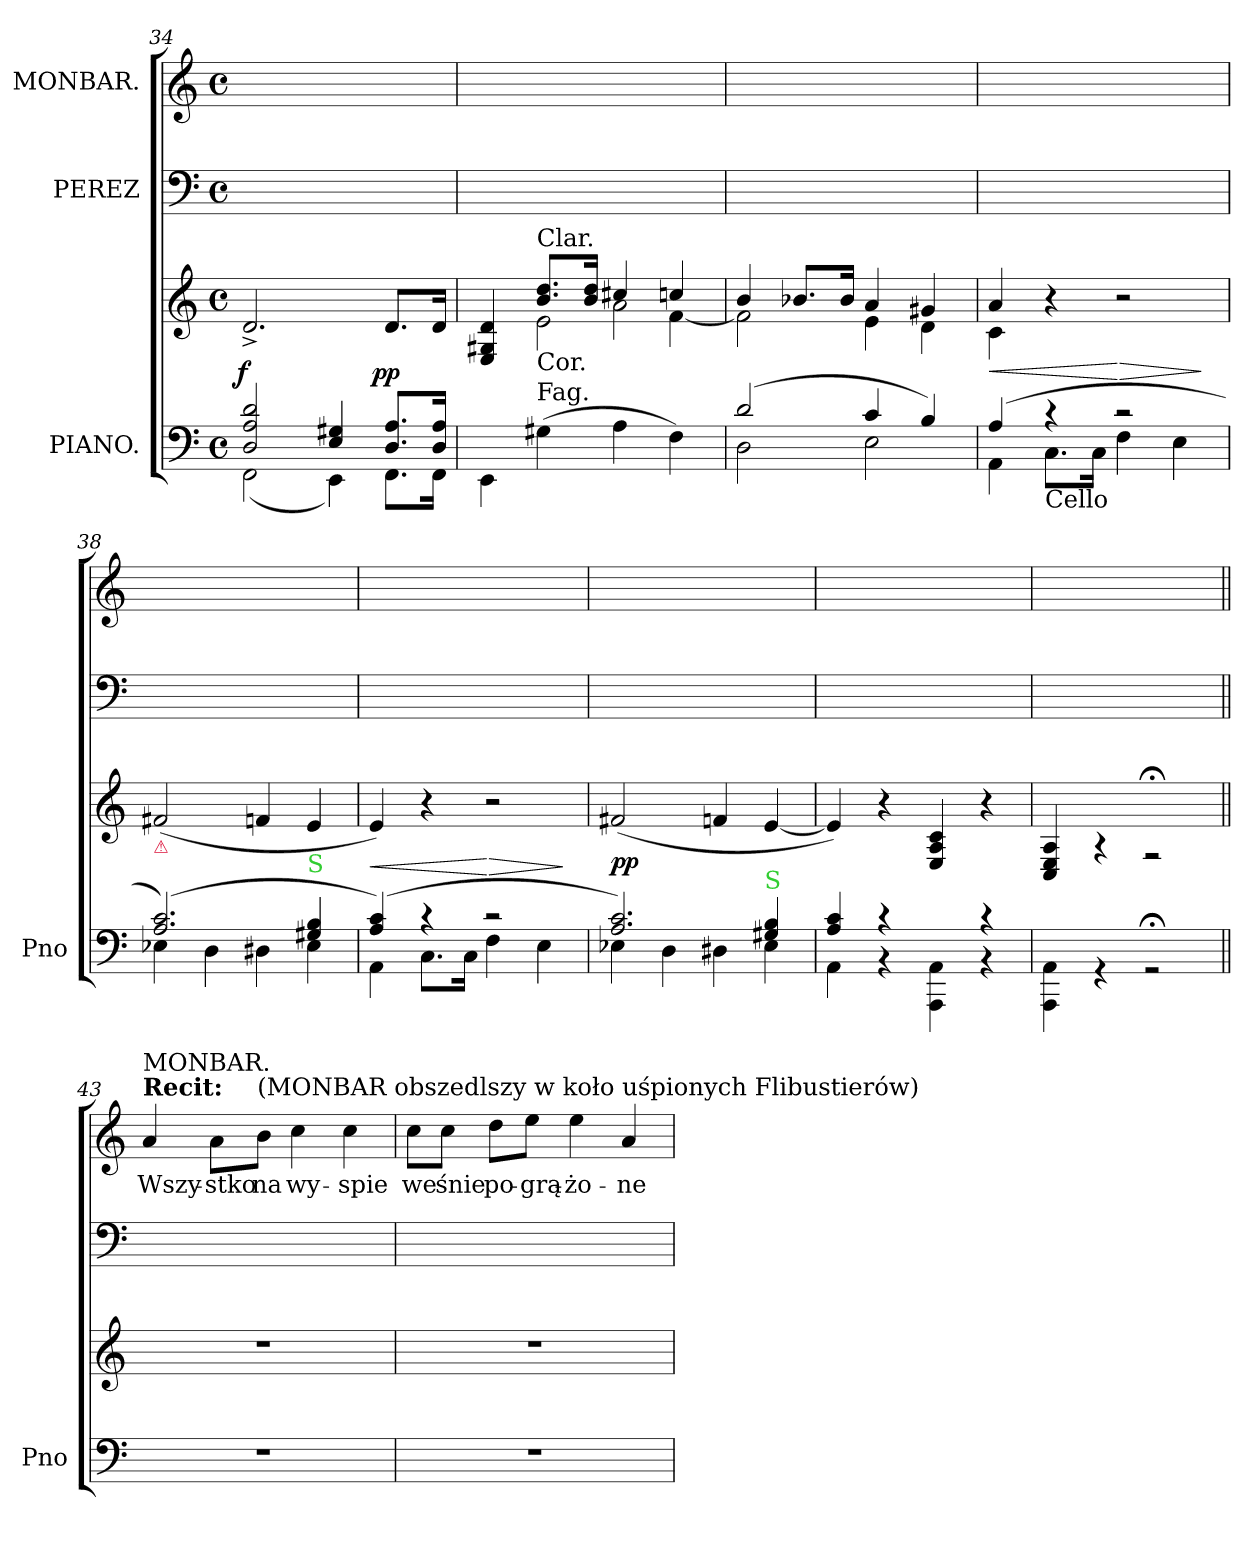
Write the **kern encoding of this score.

**kern	**kern	**dynam	**kern	**kern	**text
*part3	*part3	*part3	*part2	*part1	*part1
*staff4	*staff3	*staff3/4	*staff2	*staff1	*staff1
*I"PIANO.	*	*	*I"PEREZ	*I"MONBAR.	*
*I'Pno	*	*	*	*	*
*clefF4	*clefG2	*	*clefF4	*clefG2	*
*	*	*	*	*ITrd8c12	*
*k[]	*k[]	*	*k[]	*k[]	*
*a:	*a:	*	*a:	*a:	*
*M4/4	*M4/4	*	*M4/4	*M4/4	*
*met(c)	*met(c)	*	*met(c)	*met(c)	*
=34	=34	=34	=34	=34	=34
*^	*	*	*	*	*
!	!	!	!LO:DY:cj	!	!	!
2D/ 2A/ 2d/	(2FF\	2.d^/	f	1ryy	1ryy	.
4E/ 4G#X/	4EE\)	.	.	.	.	.
!	!	!	!LO:DY:cj	!	!	!
8.D/ 8.A/L	8.FF\L	8.d/L	pp	.	.	.
16D/ 16A/Jk	16FF\Jk	16d/Jk	.	.	.	.
=35	=35	=35	=35	=35	=35	=35
*	*	*^	*	*	*	*
*	*	*	*^	*	*	*	*
4ryy	4EE\	4E/ 4G#X/ 4d/	4ryy	2ryy	.	1ryy	1ryy	.
!	!	!LO:TX:a:t=Clar.	!	!	!	!	!	!
!	!	!LO:TX:b:t=Cor.	!	!	!	!	!	!
!LO:TX:a:t=Fag.	!	!	!	!	!	!	!	!
(4G#X\	4ryy	8.b/ 8.dd/L	2e\	.	.	.	.	.
.	.	16b/ 16dd/Jk	.	.	.	.	.	.
4A\	2ryy	4cc#X/	.	2a\	.	.	.	.
4F\)	.	4ccn/	[4f\	.	.	.	.	.
*	*	*	*v	*v	*	*	*	*
=36	=36	=36	=36	=36	=36	=36	=36
(2d/	2D\	4b/	2f\]	.	1ryy	1ryy	.
.	.	8.b-X/L	.	.	.	.	.
.	.	16b-/Jk	.	.	.	.	.
4c/	2E\	4a/	4e\	.	.	.	.
4B/)	.	4g#X/	4d\	.	.	.	.
=37	=37	=37	=37	=37	=37	=37	=37
(4A/	4AA\	4a/	4c\	<	1ryy	1ryy	.
!LO:TX:b:t=Cello	!	!	!	!	!	!	!
4r	8.C\L	4r	4ryy	.	.	.	.
.	16C\Jk	.	.	.	.	.	.
2r	4F\	2r	2ryy	[ >	.	.	.
.	4E\	.	.	.	.	.	.
*v	*v	*	*	*	*	*	*
*	*v	*v	*	*	*	*
.	.	]	.	.	.
=38	=38	=38	=38	=38	=38
*^	*	*	*	*	*
!	!	!LO:TX:b:i:color=crimson:t=⚠	!	!	!	!
(2.A/ 2.c/)	4E-X\	(>2f#X/	.	1ryy	1ryy	.
.	4D\	.	.	.	.	.
.	4D#X\	4fn/	.	.	.	.
!LO:TX:a:color=limegreen:t=S	!	!	!	!	!	!
4G#X/ 4B/	4E-\	4e/	.	.	.	.
=39	=39	=39	=39	=39	=39	=39
(4A/ 4c/)	4AA\	4e/)	<	1ryy	1ryy	.
4r	8.C\L	4r	.	.	.	.
.	16C\Jk	.	.	.	.	.
2r	4F\	2r	[ >	.	.	.
.	4E\	.	.	.	.	.
*v	*v	*	*	*	*	*
.	.	]	.	.	.
=40	=40	=40	=40	=40	=40
*^	*	*	*	*	*
2.A/ 2.c/)	4E-X\	(>2f#X/	pp	1ryy	1ryy	.
.	4D\	.	.	.	.	.
.	4D#X\	4fn/	.	.	.	.
!LO:TX:a:color=limegreen:t=S	!	!	!	!	!	!
4G#X/ 4B/	4E-\	[4e/	.	.	.	.
=41	=41	=41	=41	=41	=41	=41
4A/ 4c/	4AA\	4e/])	.	1ryy	1ryy	.
4rBB	4rc	4r	.	.	.	.
4ryy	4AAA\ 4AA\	4E/ 4A/ 4c/	.	.	.	.
4rBB	4rc	4r	.	.	.	.
*v	*v	*	*	*	*	*
=42	=42	=42	=42	=42	=42
4AAA\ 4AA\	4C/ 4E/ 4A/	.	1ryy	1ryy	.
4rGG	4rA	.	.	.	.
2r;<GG	2r;<F	.	.	.	.
=43||	=43||	=43||	=43||	=43||	=43||
!	!	!	!	!LO:TX:a:B:t=Recit&colon;	!
!	!	!	!	!LO:TX:a:t=MONBAR.	!
1r	1r	.	1ryy	4A/	Wszy-
.	.	.	.	8A\L	-stko
!	!	!	!	!LO:TX:a:t=(MONBAR obszedlszy w koło uśpionych Flibustierów)	!
.	.	.	.	8B\J	na
.	.	.	.	4c\	wy-
.	.	.	.	4c\	-spie
=44	=44	=44	=44	=44	=44
1r	1r	.	1ryy	8c\L	we
.	.	.	.	8c\J	śnie
.	.	.	.	8d\L	po-
.	.	.	.	8e\J	-grą-
.	.	.	.	4e\	-żo-
.	.	.	.	4A/	-ne
=	=	=	=	=	=
*-	*-	*-	*-	*-	*-
